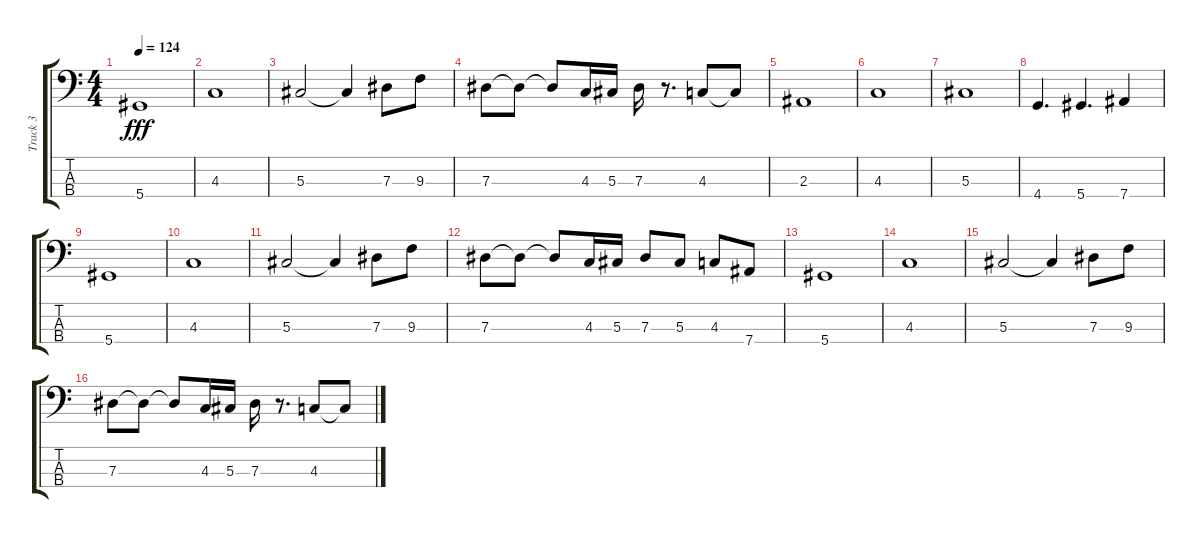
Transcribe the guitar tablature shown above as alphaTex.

\track ("Track 3" "Track 3") {instrument electricbassfinger}
\staff {score tabs}
\tuning (Gb2 Db2 Ab1 Eb1) {hide}
\ts (4 4)
\tempo 124
\clef f4
\ks c
5.4.1{dy fff} |
4.3.1 |
5.3.2 5.3{t}.4 7.3.8 9.3.8 |
7.3.8 7.3{t}.8 7.3{t}.8 4.3.16 5.3.16 7.3.16 r.8{d} 4.3.8 4.3{t}.8 |
2.3.1 |
4.3.1 |
5.3.1 |
4.4.4{d} 5.4.4{d} 7.4.4 |
5.4.1 |
4.3.1 |
5.3.2 5.3{t}.4 7.3.8 9.3.8 |
7.3.8 7.3{t}.8 7.3{t}.8 4.3.16 5.3.16 7.3.8 5.3.8 4.3.8 7.4.8 |
5.4.1 |
4.3.1 |
5.3.2 5.3{t}.4 7.3.8 9.3.8 |
7.3.8 7.3{t}.8 7.3{t}.8 4.3.16 5.3.16 7.3.16 r.8{d} 4.3.8 4.3{t}.8
